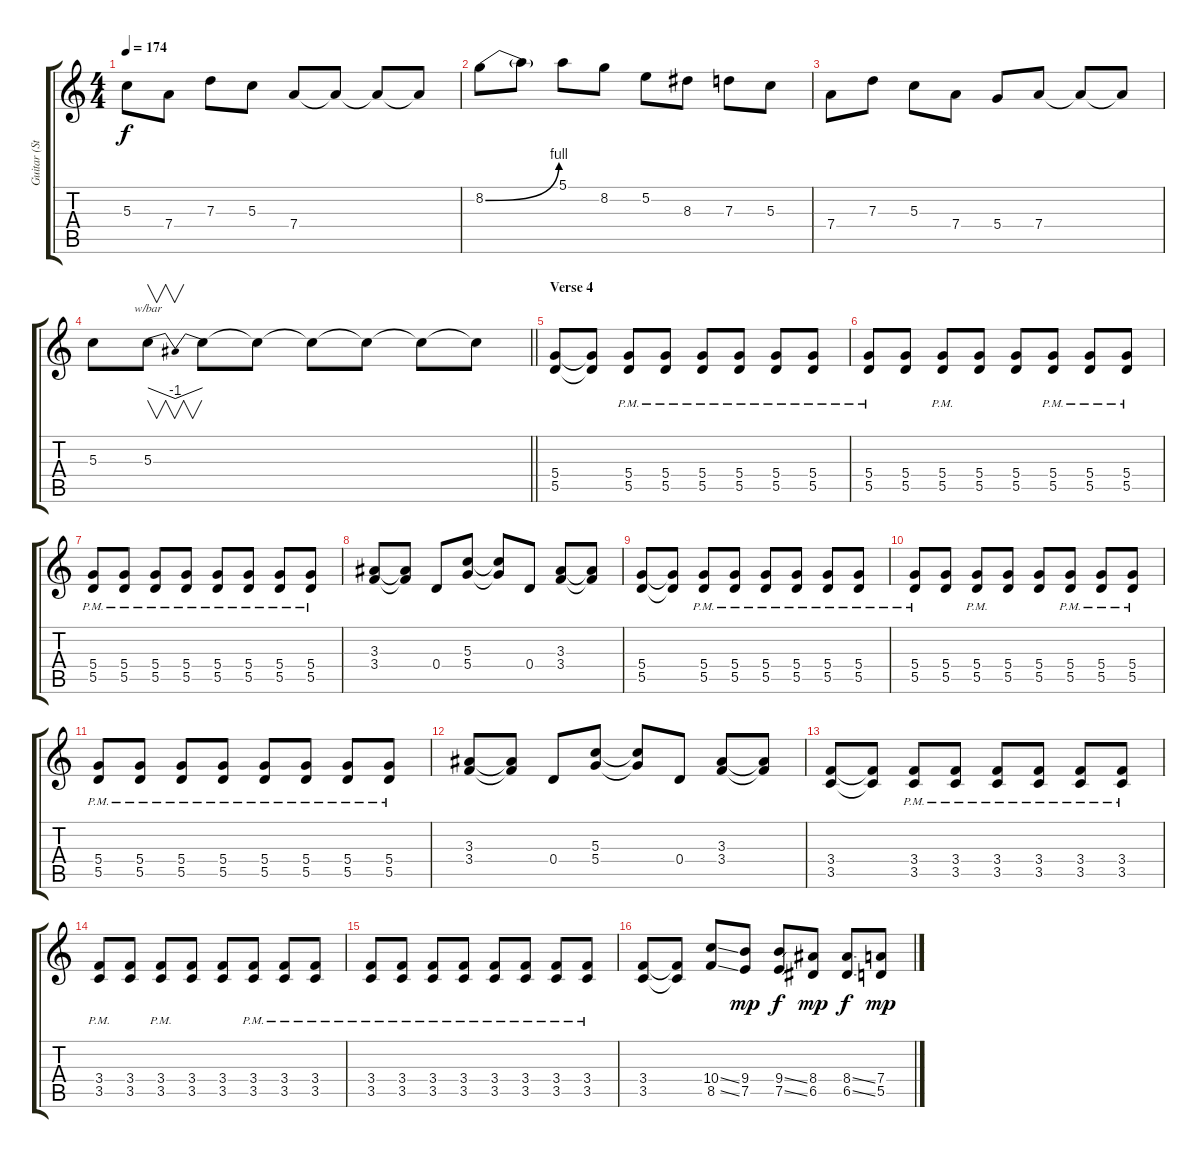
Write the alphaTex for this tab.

\track ("Guitar (Steve Morse)" "Guitar (St") {instrument overdrivenguitar}
\staff {score tabs}
\tuning (E4 B3 G3 D3 A2 E2) {hide}
\ts (4 4)
\tempo 174
\clef g2
\ks c
5.3.8{dy f} 7.4.8 7.3.8 5.3.8 7.4.8 7.4{t}.8 7.4{t}.8 7.4{t}.8 |
8.2{be (bend 0 0 60 4)}.8 8.2{t}.8 5.1.8 8.2.8 5.2.8 8.3.8 7.3.8 5.3.8 |
7.4.8 7.3.8 5.3.8 7.4.8 5.4.8 7.4.8 7.4{t}.8 7.4{t}.8 |
\barLineRight lightlight
5.3.8 5.3.8{v tbe (dip default 0 0 30 -4 60 0)} 5.3{t}.8 5.3{t}.8 5.3{t}.8 5.3{t}.8 5.3{t}.8 5.3{t}.8 |
\section ("" "Verse 4")
(5.4 5.5).8 (5.4{t} 5.5{t}).8 (5.4{pm} 5.5{pm}).8 (5.4{pm} 5.5{pm}).8 (5.4{pm} 5.5{pm}).8 (5.4{pm} 5.5{pm}).8 (5.4{pm} 5.5{pm}).8 (5.4{pm} 5.5{pm}).8 |
(5.4{pm} 5.5{pm}).8 (5.4 5.5).8 (5.4{pm} 5.5{pm}).8 (5.4 5.5).8 (5.4 5.5).8 (5.4{pm} 5.5{pm}).8 (5.4{pm} 5.5{pm}).8 (5.4{pm} 5.5{pm}).8 |
(5.4{pm} 5.5{pm}).8 (5.4{pm} 5.5{pm}).8 (5.4{pm} 5.5{pm}).8 (5.4{pm} 5.5{pm}).8 (5.4{pm} 5.5{pm}).8 (5.4{pm} 5.5{pm}).8 (5.4{pm} 5.5{pm}).8 (5.4{pm} 5.5{pm}).8 |
(3.3 3.4).8 (3.3{t} 3.4{t}).8 0.4.8 (5.3 5.4).8 (5.3{t} 5.4{t}).8 0.4.8 (3.3 3.4).8 (3.3{t} 3.4{t}).8 |
(5.4 5.5).8 (5.4{t} 5.5{t}).8 (5.4{pm} 5.5{pm}).8 (5.4{pm} 5.5{pm}).8 (5.4{pm} 5.5{pm}).8 (5.4{pm} 5.5{pm}).8 (5.4{pm} 5.5{pm}).8 (5.4{pm} 5.5{pm}).8 |
(5.4{pm} 5.5{pm}).8 (5.4 5.5).8 (5.4{pm} 5.5{pm}).8 (5.4 5.5).8 (5.4 5.5).8 (5.4{pm} 5.5{pm}).8 (5.4{pm} 5.5{pm}).8 (5.4{pm} 5.5{pm}).8 |
(5.4{pm} 5.5{pm}).8 (5.4{pm} 5.5{pm}).8 (5.4{pm} 5.5{pm}).8 (5.4{pm} 5.5{pm}).8 (5.4{pm} 5.5{pm}).8 (5.4{pm} 5.5{pm}).8 (5.4{pm} 5.5{pm}).8 (5.4{pm} 5.5{pm}).8 |
(3.3 3.4).8 (3.3{t} 3.4{t}).8 0.4.8 (5.3 5.4).8 (5.3{t} 5.4{t}).8 0.4.8 (3.3 3.4).8 (3.3{t} 3.4{t}).8 |
(3.4 3.5).8 (3.4{t} 3.5{t}).8 (3.4{pm} 3.5{pm}).8 (3.4{pm} 3.5{pm}).8 (3.4{pm} 3.5{pm}).8 (3.4{pm} 3.5{pm}).8 (3.4{pm} 3.5{pm}).8 (3.4{pm} 3.5{pm}).8 |
(3.4{pm} 3.5{pm}).8 (3.4 3.5).8 (3.4{pm} 3.5{pm}).8 (3.4 3.5).8 (3.4 3.5).8 (3.4{pm} 3.5{pm}).8 (3.4{pm} 3.5{pm}).8 (3.4{pm} 3.5{pm}).8 |
(3.4{pm} 3.5{pm}).8 (3.4{pm} 3.5{pm}).8 (3.4{pm} 3.5{pm}).8 (3.4{pm} 3.5{pm}).8 (3.4{pm} 3.5{pm}).8 (3.4{pm} 3.5{pm}).8 (3.4{pm} 3.5{pm}).8 (3.4{pm} 3.5{pm}).8 |
(3.4 3.5).8 (3.4{t} 3.5{t}).8 (10.4{ss} 8.5{ss}).8 (9.4 7.5).8{dy mp} (9.4{ss} 7.5{ss}).8{dy f} (8.4 6.5).8{dy mp} (8.4{ss} 6.5{ss}).8{dy f} (7.4 5.5).8{dy mp}
